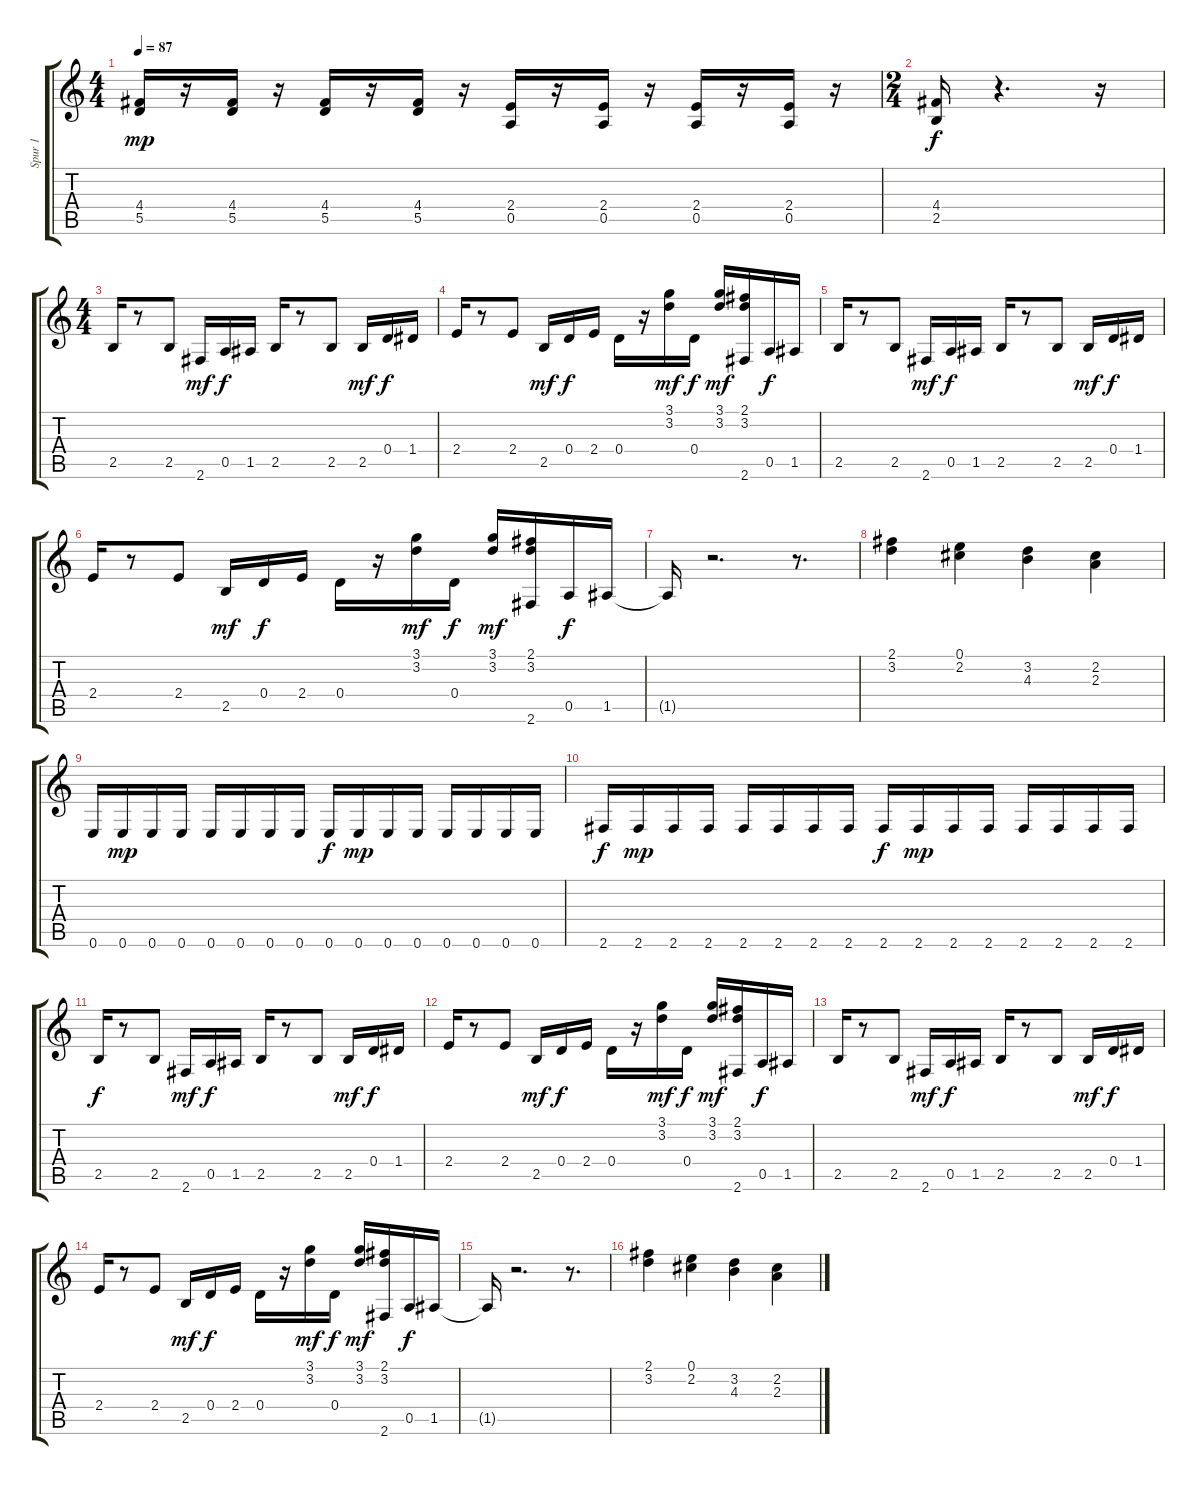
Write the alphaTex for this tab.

\track ("Spur 1" "Spur 1") {instrument distortionguitar}
\staff {score tabs}
\tuning (E4 B3 G3 D3 A2 E2) {hide}
\ts (4 4)
\tempo 87
\clef g2
\ks c
(4.4 5.5).16{dy mp} r.16 (4.4 5.5).16 r.16 (4.4 5.5).16 r.16 (4.4 5.5).16 r.16 (2.4 0.5).16 r.16 (2.4 0.5).16 r.16 (2.4 0.5).16 r.16 (2.4 0.5).16 r.16 |
\ts (2 4)
(4.4 2.5).16{dy f} r.4{d} r.16 |
\ts (4 4)
2.5.16 r.8 2.5.8 2.6.16{dy mf} 0.5.16{dy f} 1.5.16 2.5.16 r.8 2.5.8 2.5.16{dy mf} 0.4.16{dy f} 1.4.16 |
2.4.16 r.8 2.4.8 2.5.16{dy mf} 0.4.16{dy f} 2.4.16 0.4.16 r.16 (3.1 3.2).16{dy mf} 0.4.16{dy f} (3.1 3.2).16{dy mf} (2.1 3.2 2.6).16 0.5.16{dy f} 1.5.16 |
2.5.16 r.8 2.5.8 2.6.16{dy mf} 0.5.16{dy f} 1.5.16 2.5.16 r.8 2.5.8 2.5.16{dy mf} 0.4.16{dy f} 1.4.16 |
2.4.16 r.8 2.4.8 2.5.16{dy mf} 0.4.16{dy f} 2.4.16 0.4.16 r.16 (3.1 3.2).16{dy mf} 0.4.16{dy f} (3.1 3.2).16{dy mf} (2.1 3.2 2.6).16 0.5.16{dy f} 1.5.16 |
1.5{t}.16 r.2{d} r.8{d} |
(2.1 3.2).4 (0.1 2.2).4 (3.2 4.3).4 (2.2 2.3).4 |
0.6.16 0.6.16{dy mp} 0.6.16 0.6.16 0.6.16 0.6.16 0.6.16 0.6.16 0.6.16{dy f} 0.6.16{dy mp} 0.6.16 0.6.16 0.6.16 0.6.16 0.6.16 0.6.16 |
2.6.16{dy f} 2.6.16{dy mp} 2.6.16 2.6.16 2.6.16 2.6.16 2.6.16 2.6.16 2.6.16{dy f} 2.6.16{dy mp} 2.6.16 2.6.16 2.6.16 2.6.16 2.6.16 2.6.16 |
2.5.16{dy f} r.8 2.5.8 2.6.16{dy mf} 0.5.16{dy f} 1.5.16 2.5.16 r.8 2.5.8 2.5.16{dy mf} 0.4.16{dy f} 1.4.16 |
2.4.16 r.8 2.4.8 2.5.16{dy mf} 0.4.16{dy f} 2.4.16 0.4.16 r.16 (3.1 3.2).16{dy mf} 0.4.16{dy f} (3.1 3.2).16{dy mf} (2.1 3.2 2.6).16 0.5.16{dy f} 1.5.16 |
2.5.16 r.8 2.5.8 2.6.16{dy mf} 0.5.16{dy f} 1.5.16 2.5.16 r.8 2.5.8 2.5.16{dy mf} 0.4.16{dy f} 1.4.16 |
2.4.16 r.8 2.4.8 2.5.16{dy mf} 0.4.16{dy f} 2.4.16 0.4.16 r.16 (3.1 3.2).16{dy mf} 0.4.16{dy f} (3.1 3.2).16{dy mf} (2.1 3.2 2.6).16 0.5.16{dy f} 1.5.16 |
1.5{t}.16 r.2{d} r.8{d} |
(2.1 3.2).4 (0.1 2.2).4 (3.2 4.3).4 (2.2 2.3).4
